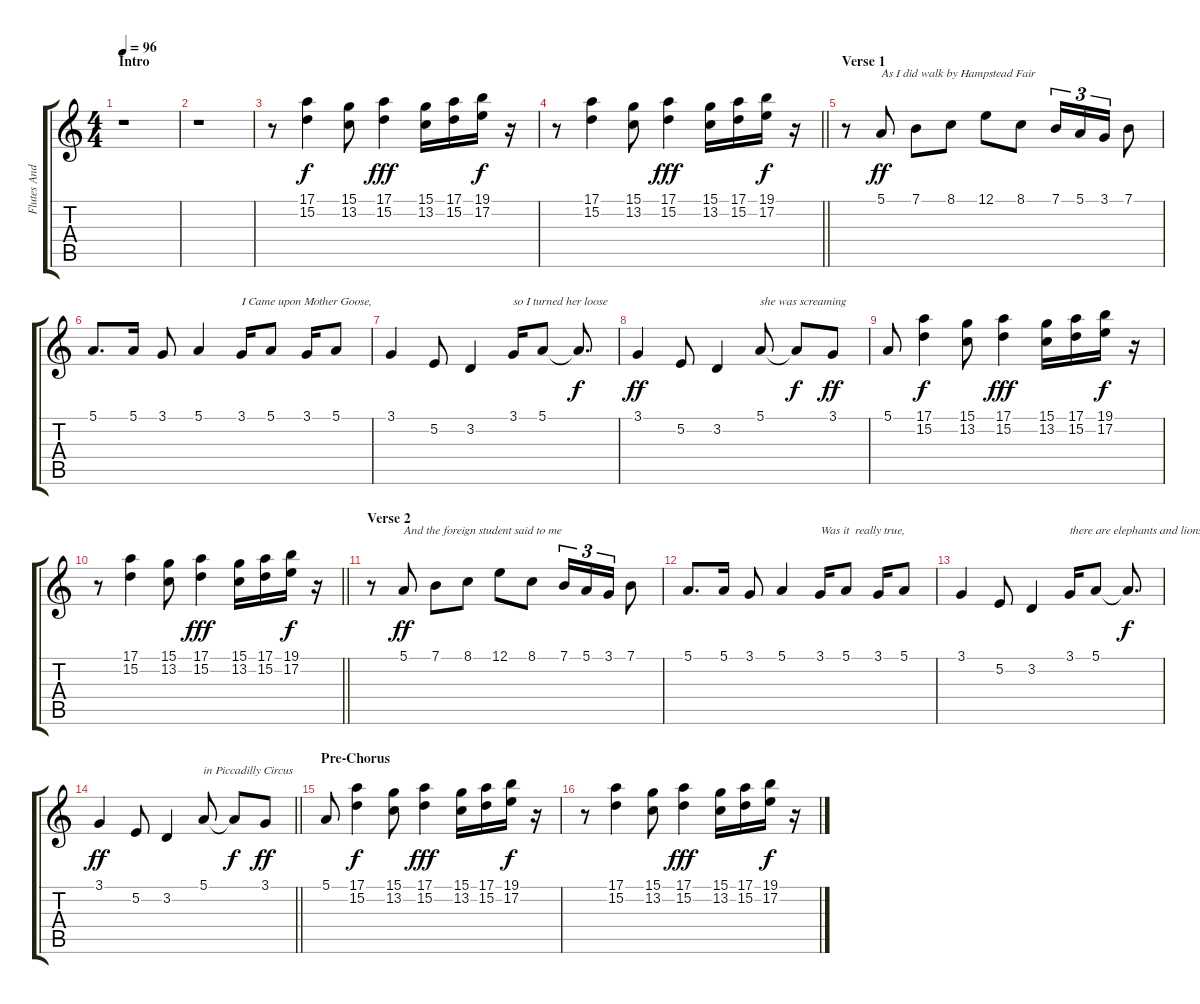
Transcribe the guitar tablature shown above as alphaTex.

\track ("Flutes And Vocals" "Flutes And") {instrument flute}
\staff {score tabs}
\tuning (E4 B3 G3 D3 A2 E2) {hide}
\ts (4 4)
\section ("" "Intro")
\tempo 96
\clef g2
\ks c
r.1{dy f instrument flute} |
r.1 |
r.8 (17.1 15.2).4 (15.1 13.2).8 (17.1 15.2).4{dy fff} (15.1 13.2).16 (17.1 15.2).16 (19.1 17.2).16{dy f} r.16 |
\barLineRight lightlight
r.8 (17.1 15.2).4 (15.1 13.2).8 (17.1 15.2).4{dy fff} (15.1 13.2).16 (17.1 15.2).16 (19.1 17.2).16{dy f} r.16 |
\section ("" "Verse 1")
r.8 5.1.8{txt "As I did walk by Hampstead Fair" dy ff} 7.1.8 8.1.8 12.1.8 8.1.8 7.1.16{tu (3 2)} 5.1.16{tu (3 2)} 3.1.16{tu (3 2)} 7.1.8 |
5.1.8{d} 5.1.16 3.1.8 5.1.4 3.1.16{txt "I Came upon Mother Goose, "} 5.1.8 3.1.16 5.1.8 |
3.1.4 5.2.8 3.2.4 3.1.16{txt "so I turned her loose"} 5.1.8 5.1{t}.8{d dy f} |
3.1.4{dy ff} 5.2.8 3.2.4 5.1.8{txt "she was screaming"} 5.1{t}.8{dy f} 3.1.8{dy ff} |
5.1.8 (17.1 15.2).4{dy f} (15.1 13.2).8 (17.1 15.2).4{dy fff} (15.1 13.2).16 (17.1 15.2).16 (19.1 17.2).16{dy f} r.16 |
\barLineRight lightlight
r.8 (17.1 15.2).4 (15.1 13.2).8 (17.1 15.2).4{dy fff} (15.1 13.2).16 (17.1 15.2).16 (19.1 17.2).16{dy f} r.16 |
\section ("" "Verse 2")
r.8 5.1.8{txt "And the foreign student said to me" dy ff} 7.1.8 8.1.8 12.1.8 8.1.8 7.1.16{tu (3 2)} 5.1.16{tu (3 2)} 3.1.16{tu (3 2)} 7.1.8 |
5.1.8{d} 5.1.16 3.1.8 5.1.4 3.1.16{txt "Was it  really true,"} 5.1.8 3.1.16 5.1.8 |
3.1.4 5.2.8 3.2.4 3.1.16{txt "there are elephants and lions too"} 5.1.8 5.1{t}.8{d dy f} |
\barLineRight lightlight
3.1.4{dy ff} 5.2.8 3.2.4 5.1.8{txt "in Piccadilly Circus"} 5.1{t}.8{dy f} 3.1.8{dy ff} |
\section ("" "Pre-Chorus")
5.1.8 (17.1 15.2).4{dy f} (15.1 13.2).8 (17.1 15.2).4{dy fff} (15.1 13.2).16 (17.1 15.2).16 (19.1 17.2).16{dy f} r.16 |
r.8 (17.1 15.2).4 (15.1 13.2).8 (17.1 15.2).4{dy fff} (15.1 13.2).16 (17.1 15.2).16 (19.1 17.2).16{dy f} r.16
